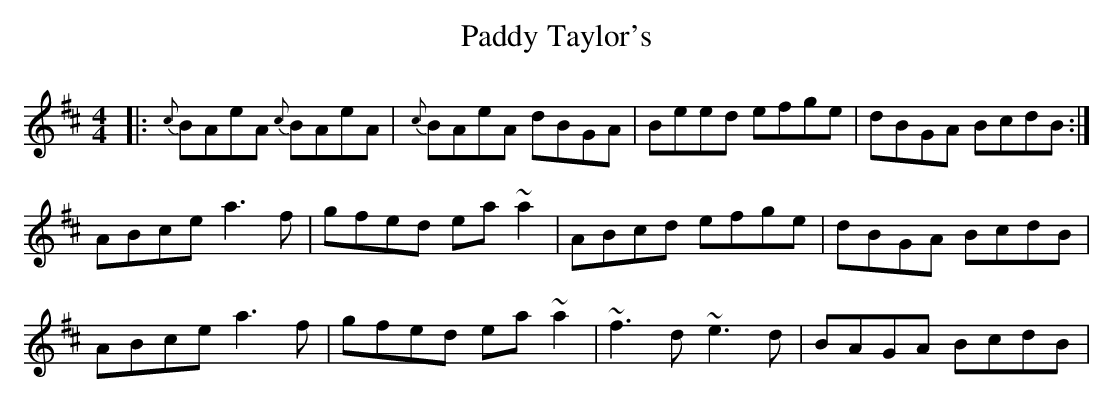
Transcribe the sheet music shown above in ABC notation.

X:1
T: Paddy Taylor's
M: 4/4
L: 1/8
K: Amix
|:{c} BAeA {c} BAeA|{c} BAeA dBGA|Beed efge|dBGA BcdB:|
ABce a3f|gfed ea~a2|ABcd efge|dBGA BcdB|
ABce a3f|gfed ea~a2|~f3d~e3d|BAGA BcdB|
